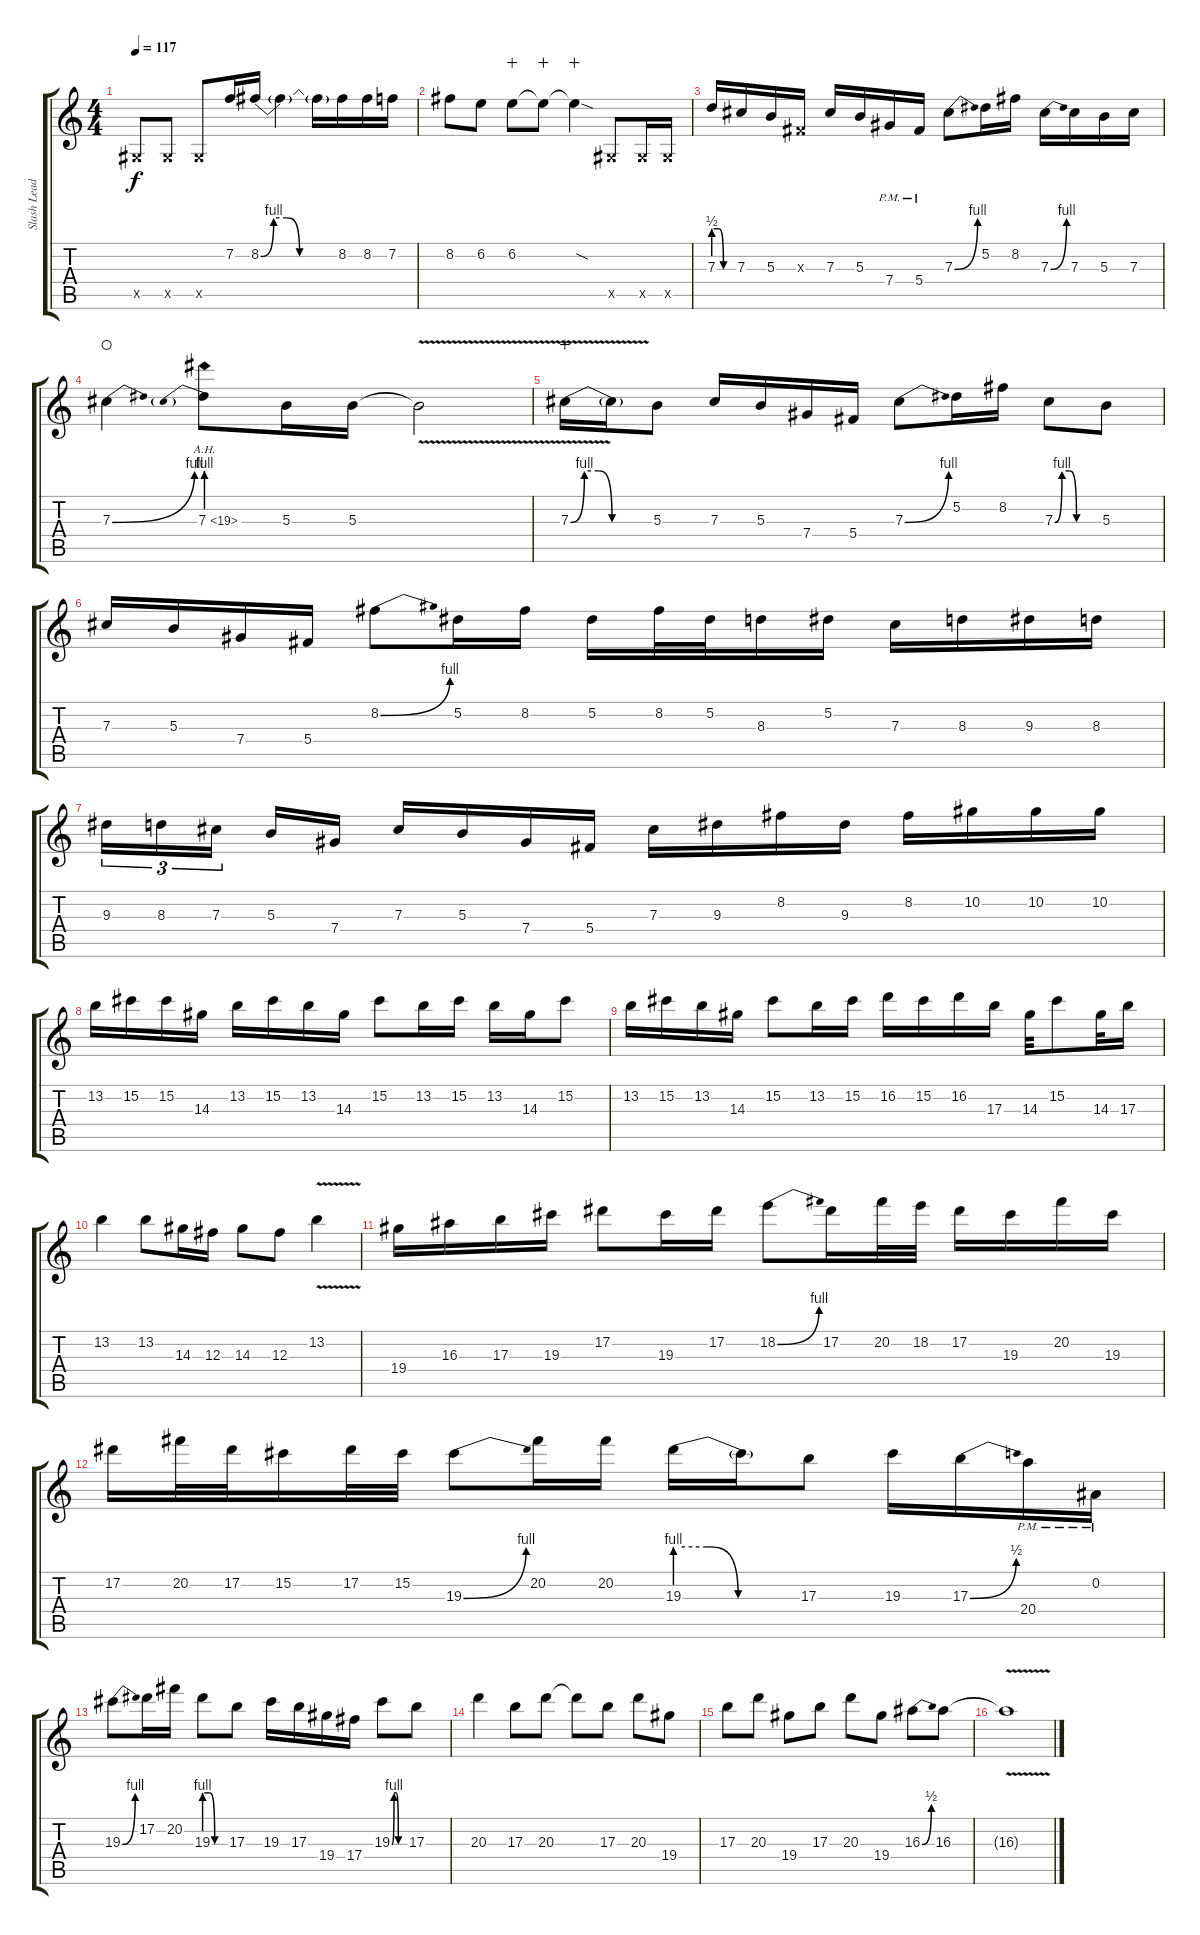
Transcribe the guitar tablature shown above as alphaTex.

\track ("Slash Lead" "Slash Lead") {instrument overdrivenguitar}
\staff {score tabs}
\tuning (Eb4 Bb3 Gb3 Db3 Ab2 Eb2) {hide}
\ts (4 4)
\tempo 117
\clef g2
\ks c
0.5{x}.8{dy f} 0.5{x}.8 0.5{x}.8 7.2.16 8.2{be (custom 0 0 10 4 20 4 30 0 60 0)}.16 8.2{t}.4 8.2{t}.16 8.2.16 8.2.16 7.2.16 |
8.2.8 6.2.8 6.2.8{wahc} 6.2{t}.8{wahc} 6.2{sod t}.4{wahc} 0.5{x}.8 0.5{x}.16 0.5{x}.16 |
7.3{be (custom 0 2 15 2 30 0 60 0)}.16 7.3.16 5.3.16 0.3{x}.16 7.3.16 5.3.16 7.4{pm}.16 5.4{pm}.16 7.3{be (bend 0 0 60 4)}.8 5.2.16 8.2.16 7.3{be (bend 0 0 60 4)}.16 7.3.16 5.3.16 7.3.16 |
7.3{be (bend 0 0 60 4)}.4{waho} 7.3{be (prebend 0 4 60 4) ah 12}.8 5.3.16 5.3.16 5.3{v t}.2 |
7.3{be (custom 0 0 10 4 20 4 30 0 60 0) v}.16{wahc} 7.3{t}.16 5.3.8 7.3.16 5.3.16 7.4.16 5.4.16 7.3{be (bend 0 0 60 4)}.8 5.2.16 8.2.16 7.3{be (custom 0 0 10 4 20 4 30 0 60 0)}.8 5.3.8 |
7.3.16 5.3.16 7.4.16 5.4.16 8.2{be (bend 0 0 60 4)}.8 5.2.16 8.2.16 5.2.16 8.2.32 5.2.32 8.3.16 5.2.16 7.3.16 8.3.16 9.3.16 8.3.16 |
9.3.16{tu (3 2)} 8.3.16{tu (3 2)} 7.3.16{tu (3 2) beam splitsecondary} 5.3.16 7.4.16 7.3.16 5.3.16 7.4.16 5.4.16 7.3.16 9.3.16 8.2.16 9.3.16 8.2.16 10.2.16 10.2.16 10.2.16 |
13.2.16{balance 14} 15.2.16 15.2.16 14.3.16 13.2.16 15.2.16 13.2.16 14.3.16 15.2.8{balance 4} 13.2.16 15.2.16 13.2.16 14.3.16 15.2.8 |
13.2.16{balance 11} 15.2.16 13.2.16 14.3.16 15.2.8{balance 2} 13.2.16 15.2.16 16.2.16{balance 13} 15.2.16 16.2.16 17.3.16 14.3.32{balance 6} 15.2.8 14.3.32 17.3.16 |
13.2.4{balance 13} 13.2.8{balance 13} 14.3.16 12.3.16 14.3.8{balance 4} 12.3.8 13.2{v}.4{balance 11} |
19.4.16{balance 4} 16.3.16 17.3.16 19.3.16 17.2.8 19.3.16 17.2.16 18.2{be (bend 0 0 60 4)}.8{balance 13} 17.2.16 20.2.32 18.2.32 17.2.16 19.3.16 20.2.16 19.3.16 |
17.2.16{balance 4} 20.2.32 17.2.32 15.2.16 17.2.32 15.2.32 19.3{be (bend 0 0 60 4)}.8{balance 14} 20.2.16 20.2.16 19.3{be (custom 0 4 15 4 30 0 60 0)}.16{balance 4} 19.3{t}.16 17.3.8 19.3.16{balance 12} 17.3{be (bend 0 0 60 2)}.16 20.4{pm}.16 0.2{pm}.16 |
19.3{be (bend 0 0 60 4)}.8{balance 4} 17.2.16 20.2.16 19.3{be (custom 0 4 15 4 30 0 60 0)}.8{balance 14} 17.3.8 19.3.16{balance 3} 17.3.16 19.4.16 17.4.16 19.3{be (custom 0 0 10 4 20 4 30 0 60 0)}.8 17.3.8 |
20.3.4{balance 12} 17.3.8{balance 3} 20.3.8 20.3{t}.8{balance 10} 17.3.8 20.3.8{balance 4} 19.4.8 |
17.3.8{balance 12} 20.3.8 19.4.8{balance 2} 17.3.8 20.3.8{balance 14} 19.4.8 16.3{be (bend 0 0 60 2)}.8{balance 6} 16.3.8 |
16.3{v t}.1
